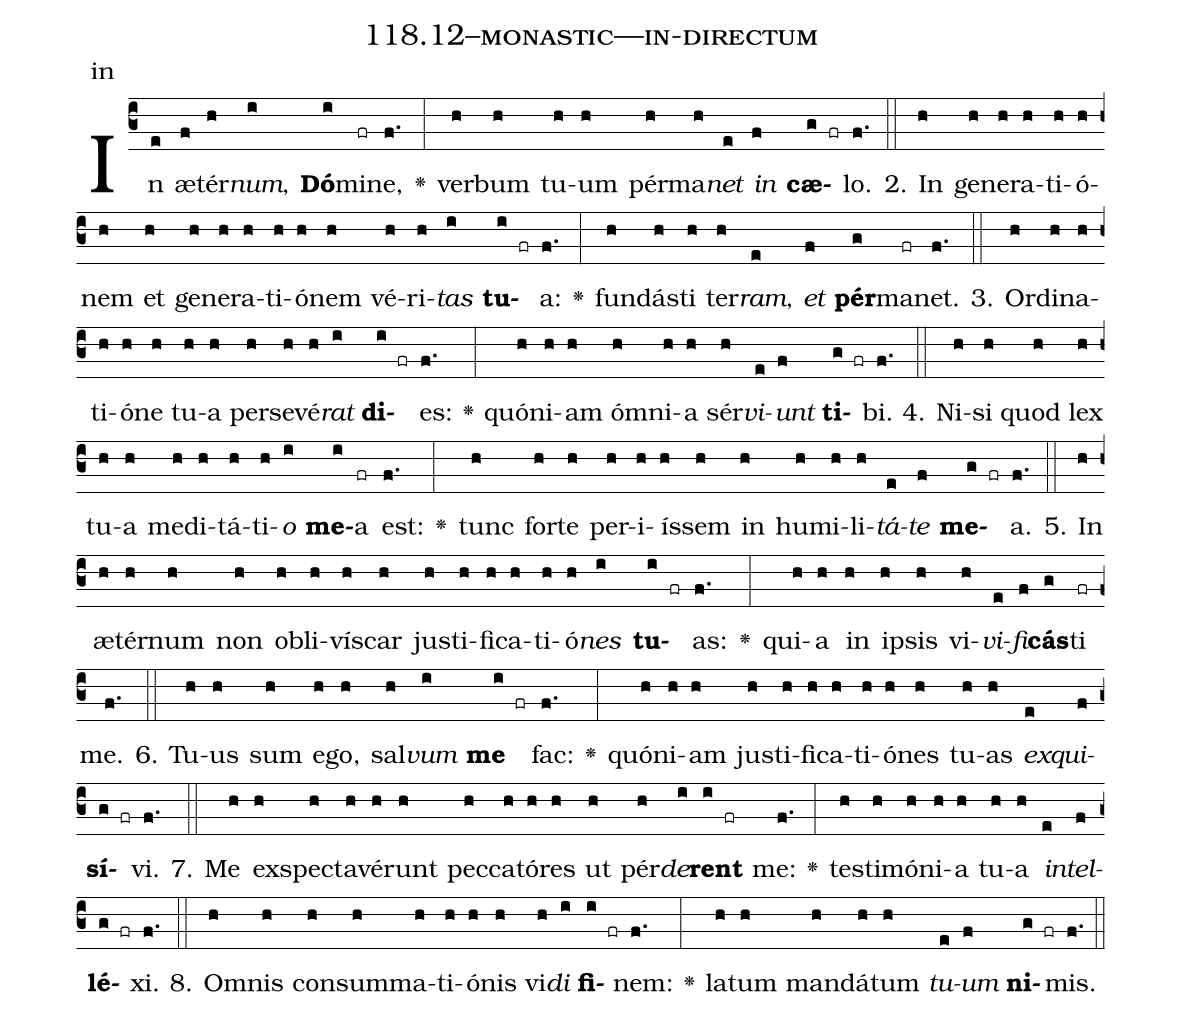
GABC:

name: 118.12--monastic---in-directum;
annotation: in;
%%
(c3)In(e) æ(f)tér(h)<i>num</i>,(i) <b>Dó</b>(i)mi(fr)ne,(f.) <v>\greheightstar</v>(:) ver(h)bum(h) tu(h)um(h) pér(h)ma(h)<i>net</i>(e) <i>in</i>(f) <b>cæ</b>(g fr)lo.(f.) (::)
2. In(h) ge(h)ne(h)ra(h)ti(h)ó(h)nem(h) et(h) ge(h)ne(h)ra(h)ti(h)ó(h)nem(h) vé(h)ri(h)<i>tas</i>(i) <b>tu</b>(i fr)a:(f.) <v>\greheightstar</v>(:) fun(h)dás(h)ti(h) ter(h)<i>ram</i>,(e) <i>et</i>(f) <b>pér</b>(g)ma(fr)net.(f.) (::)
3. Or(h)di(h)na(h)ti(h)ó(h)ne(h) tu(h)a(h) per(h)se(h)vé(h)<i>rat</i>(i) <b>di</b>(i fr)es:(f.) <v>\greheightstar</v>(:) quón(h)i(h)am(h) óm(h)ni(h)a(h) sér(h)<i>vi</i>(e)<i>unt</i>(f) <b>ti</b>(g fr)bi.(f.) (::)
4. Ni(h)si(h) quod(h) lex(h) tu(h)a(h) me(h)di(h)tá(h)ti(h)<i>o</i>(i) <b>me</b>(i)a(fr) est:(f.) <v>\greheightstar</v>(:) tunc(h) for(h)te(h) per(h)i(h)ís(h)sem(h) in(h) hu(h)mi(h)li(h)<i>tá</i>(e)<i>te</i>(f) <b>me</b>(g fr)a.(f.) (::)
5. In(h) æ(h)tér(h)num(h) non(h) ob(h)li(h)vís(h)car(h) jus(h)ti(h)fi(h)ca(h)ti(h)ó(h)<i>nes</i>(i) <b>tu</b>(i fr)as:(f.) <v>\greheightstar</v>(:) qui(h)a(h) in(h) ip(h)sis(h) vi(h)<i>vi</i>(e)<i>fi</i>(f)<b>cás</b>(g)ti(fr) me.(f.) (::)
6. Tu(h)us(h) sum(h) e(h)go,(h) sal(h)<i>vum</i>(i) <b>me</b>(i fr) fac:(f.) <v>\greheightstar</v>(:) quón(h)i(h)am(h) jus(h)ti(h)fi(h)ca(h)ti(h)ó(h)nes(h) tu(h)as(h) <i>ex</i>(e)<i>qui</i>(f)<b>sí</b>(g fr)vi.(f.) (::)
7. Me(h) ex(h)spec(h)ta(h)vé(h)runt(h) pec(h)ca(h)tó(h)res(h) ut(h) pér(h)<i>de</i>(i)<b>rent</b>(i fr) me:(f.) <v>\greheightstar</v>(:) tes(h)ti(h)mó(h)ni(h)a(h) tu(h)a(h) <i>in</i>(e)<i>tel</i>(f)<b>lé</b>(g fr)xi.(f.) (::)
8. Om(h)nis(h) con(h)sum(h)ma(h)ti(h)ó(h)nis(h) vi(h)<i>di</i>(i) <b>fi</b>(i fr)nem:(f.) <v>\greheightstar</v>(:) la(h)tum(h) man(h)dá(h)tum(h) <i>tu</i>(e)<i>um</i>(f) <b>ni</b>(g fr)mis.(f.) (::)
